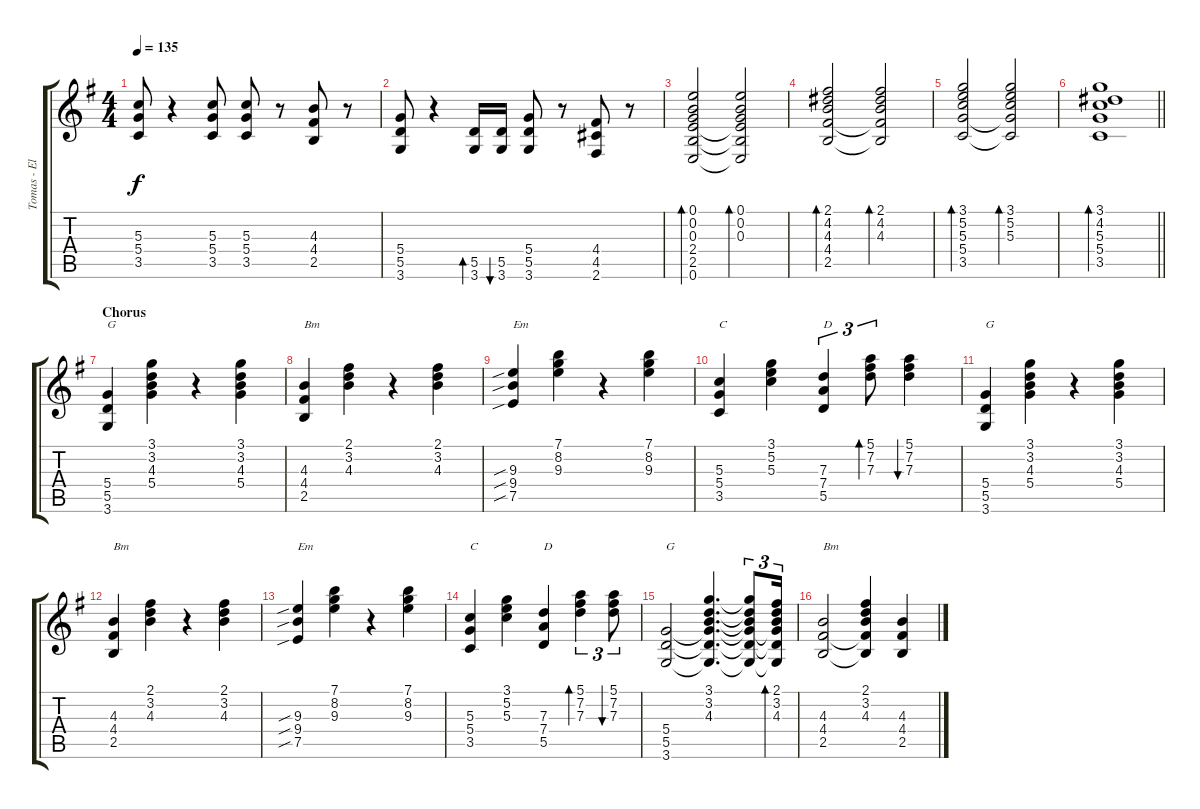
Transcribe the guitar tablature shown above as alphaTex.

\track ("Tomas - Elec. Guitar" "Tomas - El") {instrument electricguitarclean}
\staff {score tabs}
\tuning (E4 B3 G3 D3 A2 E2) {hide}
\ts (4 4)
\tempo 135
\clef g2
\ks g
(5.3 5.4 3.5).8{dy f} r.4 (5.3 5.4 3.5).8 (5.3 5.4 3.5).8 r.8 (4.3 4.4 2.5).8 r.8 |
(5.4 5.5 3.6).8 r.4 (5.5 3.6).16{bd 60} (5.5 3.6).16{bu 60} (5.4 5.5 3.6).8 r.8 (4.4 4.5 2.6).8 r.8 |
(0.1 0.2 0.3 2.4 2.5 0.6).2{bd 120} (0.1 0.2 0.3 2.4{t} 2.5{t} 0.6{t}).2{bd 120} |
(2.1 4.2 4.3 4.4 2.5).2{bd 120} (2.1 4.2 4.3 4.4{t} 2.5{t}).2{bd 120} |
(3.1 5.2 5.3 5.4 3.5).2{bd 120} (3.1 5.2 5.3 5.4{t} 3.5{t}).2{bd 120} |
\barLineRight lightlight
(3.1 4.2 5.3 5.4 3.5).1{bd 120} |
\section ("" "Chorus")
(5.4 5.5 3.6).4{txt "G"} (3.1 3.2 4.3 5.4).4 r.4 (3.1 3.2 4.3 5.4).4 |
(4.3 4.4 2.5).4{txt "Bm"} (2.1 3.2 4.3).4 r.4 (2.1 3.2 4.3).4 |
(9.3{sib} 9.4{sib} 7.5{sib}).4{txt "Em"} (7.1 8.2 9.3).4 r.4 (7.1 8.2 9.3).4 |
(5.3 5.4 3.5).4{txt "C"} (3.1 5.2 5.3).4 (7.3 7.4 5.5).4{tu (3 2) txt "D"} (5.1 7.2 7.3).8{tu (3 2) bd 60} (5.1 7.2 7.3).4{bu 60} |
(5.4 5.5 3.6).4{txt "G"} (3.1 3.2 4.3 5.4).4 r.4 (3.1 3.2 4.3 5.4).4 |
(4.3 4.4 2.5).4{txt "Bm"} (2.1 3.2 4.3).4 r.4 (2.1 3.2 4.3).4 |
(9.3{sib} 9.4{sib} 7.5{sib}).4{txt "Em"} (7.1 8.2 9.3).4 r.4 (7.1 8.2 9.3).4 |
(5.3 5.4 3.5).4{txt "C"} (3.1 5.2 5.3).4 (7.3 7.4 5.5).4{txt "D"} (5.1 7.2 7.3).4{tu (3 2) bd 60} (5.1 7.2 7.3).8{tu (3 2) bu 60} |
(5.4 5.5 3.6).2{txt "G"} (3.1 3.2 4.3 5.4{t} 5.5{t} 3.6{t}).4{d} (3.1{t} 3.2{t} 4.3{t} 5.4{t} 5.5{t} 3.6{t}).8{tu (3 2)} (2.1 3.2 4.3 5.4{t} 5.5{t} 3.6{t}).16{tu (3 2) bd 60} |
(4.3 4.4 2.5).2{txt "Bm"} (2.1 3.2 4.3 4.4{t} 2.5{t}).4 (4.3{sl} 4.4{sl} 2.5{sl}).4
